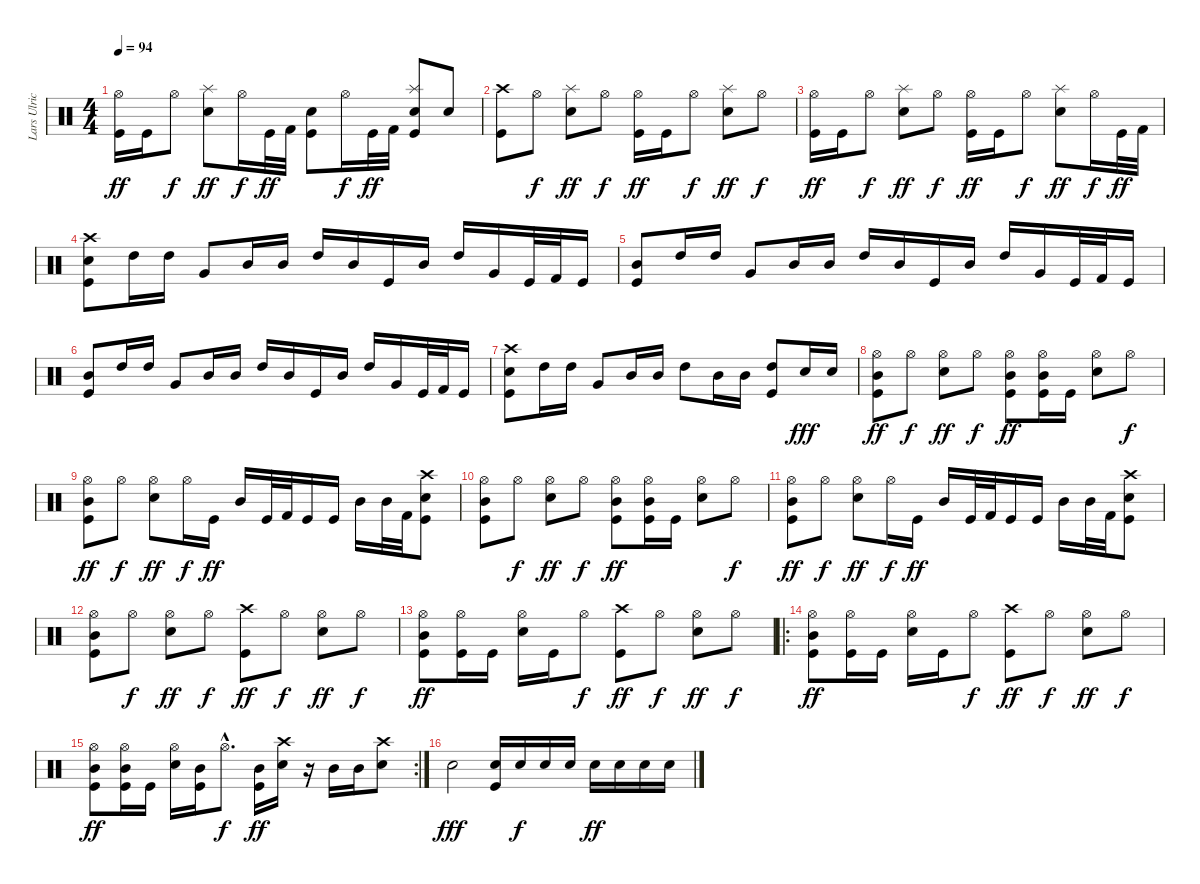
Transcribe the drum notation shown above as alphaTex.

\track ("Lars Ulrich" "Lars Ulric") {instrument percussion}
\staff {score}
\articulation defaults
\ts (4 4)
\tempo 94
\clef neutral
\ks c
("Hi-Hat (open)" "Kick (hit)").16{dy ff} "Kick (hit)".16 "Hi-Hat (open)".8{dy f} ("Splash (hit)" "Snare (hit) 2").8{dy ff} "Hi-Hat (open)".16{dy f} "Kick (hit)".32{dy ff} "Kick (hit) 2".32 ("Snare (hit) 2" "Kick (hit)").8 "Hi-Hat (open)".16{dy f} "Kick (hit)".32{dy ff} "Kick (hit) 2".32 ("Splash (hit)" "Snare (hit) 2" "Kick (hit)").8 "Snare (hit) 2".8 |
("Crash high (hit)" "Kick (hit)").8 "Hi-Hat (open)".8{dy f} ("Splash (hit)" "Snare (hit) 2").8{dy ff} "Hi-Hat (open)".8{dy f} ("Hi-Hat (open)" "Kick (hit)").16{dy ff} "Kick (hit)".16 "Hi-Hat (open)".8{dy f} ("Splash (hit)" "Snare (hit) 2").8{dy ff} "Hi-Hat (open)".8{dy f} |
("Hi-Hat (open)" "Kick (hit)").16{dy ff} "Kick (hit)".16 "Hi-Hat (open)".8{dy f} ("Splash (hit)" "Snare (hit) 2").8{dy ff} "Hi-Hat (open)".8{dy f} ("Hi-Hat (open)" "Kick (hit)").16{dy ff} "Kick (hit)".16 "Hi-Hat (open)".8{dy f} ("Splash (hit)" "Snare (hit) 2").8{dy ff} "Hi-Hat (open)".16{dy f} "Kick (hit)".32{dy ff} "Kick (hit) 2".32 |
("Crash high (hit)" "Snare (hit) 2" "Kick (hit)").8 "High Tom (hit)".16 "High Tom (hit)".16 "Very Low Tom (hit)".8 "Mid Tom (hit)".16 "Mid Tom (hit)".16 "High Tom (hit)".16 "Mid Tom (hit)".16 "Kick (hit)".16 "Mid Tom (hit)".16 "High Tom (hit)".16 "Very Low Tom (hit)".16 "Kick (hit)".32 "Kick (hit) 2".32 "Kick (hit)".16 |
("Mid Tom (hit)" "Kick (hit)").8 "High Tom (hit)".16 "High Tom (hit)".16 "Very Low Tom (hit)".8 "Mid Tom (hit)".16 "Mid Tom (hit)".16 "High Tom (hit)".16 "Mid Tom (hit)".16 "Kick (hit)".16 "Mid Tom (hit)".16 "High Tom (hit)".16 "Very Low Tom (hit)".16 "Kick (hit)".32 "Kick (hit) 2".32 "Kick (hit)".16 |
("Mid Tom (hit)" "Kick (hit)").8 "High Tom (hit)".16 "High Tom (hit)".16 "Very Low Tom (hit)".8 "Mid Tom (hit)".16 "Mid Tom (hit)".16 "High Tom (hit)".16 "Mid Tom (hit)".16 "Kick (hit)".16 "Mid Tom (hit)".16 "High Tom (hit)".16 "Very Low Tom (hit)".16 "Kick (hit)".32 "Kick (hit) 2".32 "Kick (hit)".16 |
("Crash high (hit)" "Snare (hit) 2" "Kick (hit)").8 "High Tom (hit)".16 "High Tom (hit)".16 "Very Low Tom (hit)".8 "Mid Tom (hit)".16 "Mid Tom (hit)".16 "High Tom (hit)".8 "Mid Tom (hit)".16 "Mid Tom (hit)".16 ("High Tom (hit)" "Kick (hit)").8 "Snare (hit) 2".16{dy fff} "Snare (hit) 2".16 |
("Hi-Hat (open)" "Mid Tom (hit)" "Kick (hit)").8{dy ff} "Hi-Hat (open)".8{dy f} ("Hi-Hat (open)" "Snare (hit) 2").8{dy ff} "Hi-Hat (open)".8{dy f} ("Hi-Hat (open)" "Mid Tom (hit)" "Kick (hit)").8{dy ff} ("Hi-Hat (open)" "Mid Tom (hit)" "Kick (hit)").16 "Kick (hit)".16 ("Hi-Hat (open)" "Snare (hit) 2").8 "Hi-Hat (open)".8{dy f} |
("Hi-Hat (open)" "Mid Tom (hit)" "Kick (hit)").8{dy ff} "Hi-Hat (open)".8{dy f} ("Hi-Hat (open)" "Snare (hit) 2").8{dy ff} "Hi-Hat (open)".16{dy f} "Kick (hit)".16{dy ff} "Mid Tom (hit)".16 "Kick (hit)".32 "Kick (hit) 2".32 "Kick (hit)".16 "Kick (hit)".16 "Mid Tom (hit)".16 "Mid Tom (hit)".32 "Kick (hit) 2".32 ("Crash high (hit)" "Snare (hit) 2" "Kick (hit)").8 |
("Hi-Hat (open)" "Mid Tom (hit)" "Kick (hit)").8 "Hi-Hat (open)".8{dy f} ("Hi-Hat (open)" "Snare (hit) 2").8{dy ff} "Hi-Hat (open)".8{dy f} ("Hi-Hat (open)" "Mid Tom (hit)" "Kick (hit)").8{dy ff} ("Hi-Hat (open)" "Mid Tom (hit)" "Kick (hit)").16 "Kick (hit)".16 ("Hi-Hat (open)" "Snare (hit) 2").8 "Hi-Hat (open)".8{dy f} |
("Hi-Hat (open)" "Mid Tom (hit)" "Kick (hit)").8{dy ff} "Hi-Hat (open)".8{dy f} ("Hi-Hat (open)" "Snare (hit) 2").8{dy ff} "Hi-Hat (open)".16{dy f} "Kick (hit)".16{dy ff} "Mid Tom (hit)".16 "Kick (hit)".32 "Kick (hit) 2".32 "Kick (hit)".16 "Kick (hit)".16 "Mid Tom (hit)".16 "Mid Tom (hit)".32 "Kick (hit) 2".32 ("Crash high (hit)" "Snare (hit) 2" "Kick (hit)").8 |
("Hi-Hat (open)" "Mid Tom (hit)" "Kick (hit)").8 "Hi-Hat (open)".8{dy f} ("Hi-Hat (open)" "Snare (hit) 2").8{dy ff} "Hi-Hat (open)".8{dy f} ("Crash high (hit)" "Kick (hit)").8{dy ff} "Hi-Hat (open)".8{dy f} ("Hi-Hat (open)" "Snare (hit) 2").8{dy ff} "Hi-Hat (open)".8{dy f} |
("Hi-Hat (open)" "Mid Tom (hit)" "Kick (hit)").8{dy ff} ("Hi-Hat (open)" "Kick (hit)").16 "Kick (hit)".16 ("Hi-Hat (open)" "Snare (hit) 2").16 "Kick (hit)".16 "Hi-Hat (open)".8{dy f} ("Crash high (hit)" "Kick (hit)").8{dy ff} "Hi-Hat (open)".8{dy f} ("Hi-Hat (open)" "Snare (hit) 2").8{dy ff} "Hi-Hat (open)".8{dy f} |
\ro
("Hi-Hat (open)" "Mid Tom (hit)" "Kick (hit)").8{dy ff} ("Hi-Hat (open)" "Kick (hit)").16 "Kick (hit)".16 ("Hi-Hat (open)" "Snare (hit) 2").16 "Kick (hit)".16 "Hi-Hat (open)".8{dy f} ("Crash high (hit)" "Kick (hit)").8{dy ff} "Hi-Hat (open)".8{dy f} ("Hi-Hat (open)" "Snare (hit) 2").8{dy ff} "Hi-Hat (open)".8{dy f} |
\rc 2
("Hi-Hat (open)" "Mid Tom (hit)" "Kick (hit)").8{dy ff} ("Hi-Hat (open)" "Mid Tom (hit)" "Kick (hit)").16 "Kick (hit)".16 ("Hi-Hat (open)" "Snare (hit) 2").16 ("Mid Tom (hit)" "Kick (hit)").16 "Hi-Hat (open)"{hac}.8{d dy f} ("Mid Tom (hit)" "Kick (hit)").16{dy ff} ("Crash high (hit)" "Snare (hit) 2").16 r.16 "Mid Tom (hit)".16 "Mid Tom (hit)".16 ("Crash high (hit)" "Snare (hit) 2").8 |
"Snare (hit) 2".2{dy fff} ("Snare (hit) 2" "Kick (hit)").16 "Snare (hit) 2".16{dy f} "Snare (hit) 2".16 "Snare (hit) 2".16 "Snare (hit) 2".16{dy ff} "Snare (hit) 2".16 "Snare (hit) 2".16 "Snare (hit) 2".16
